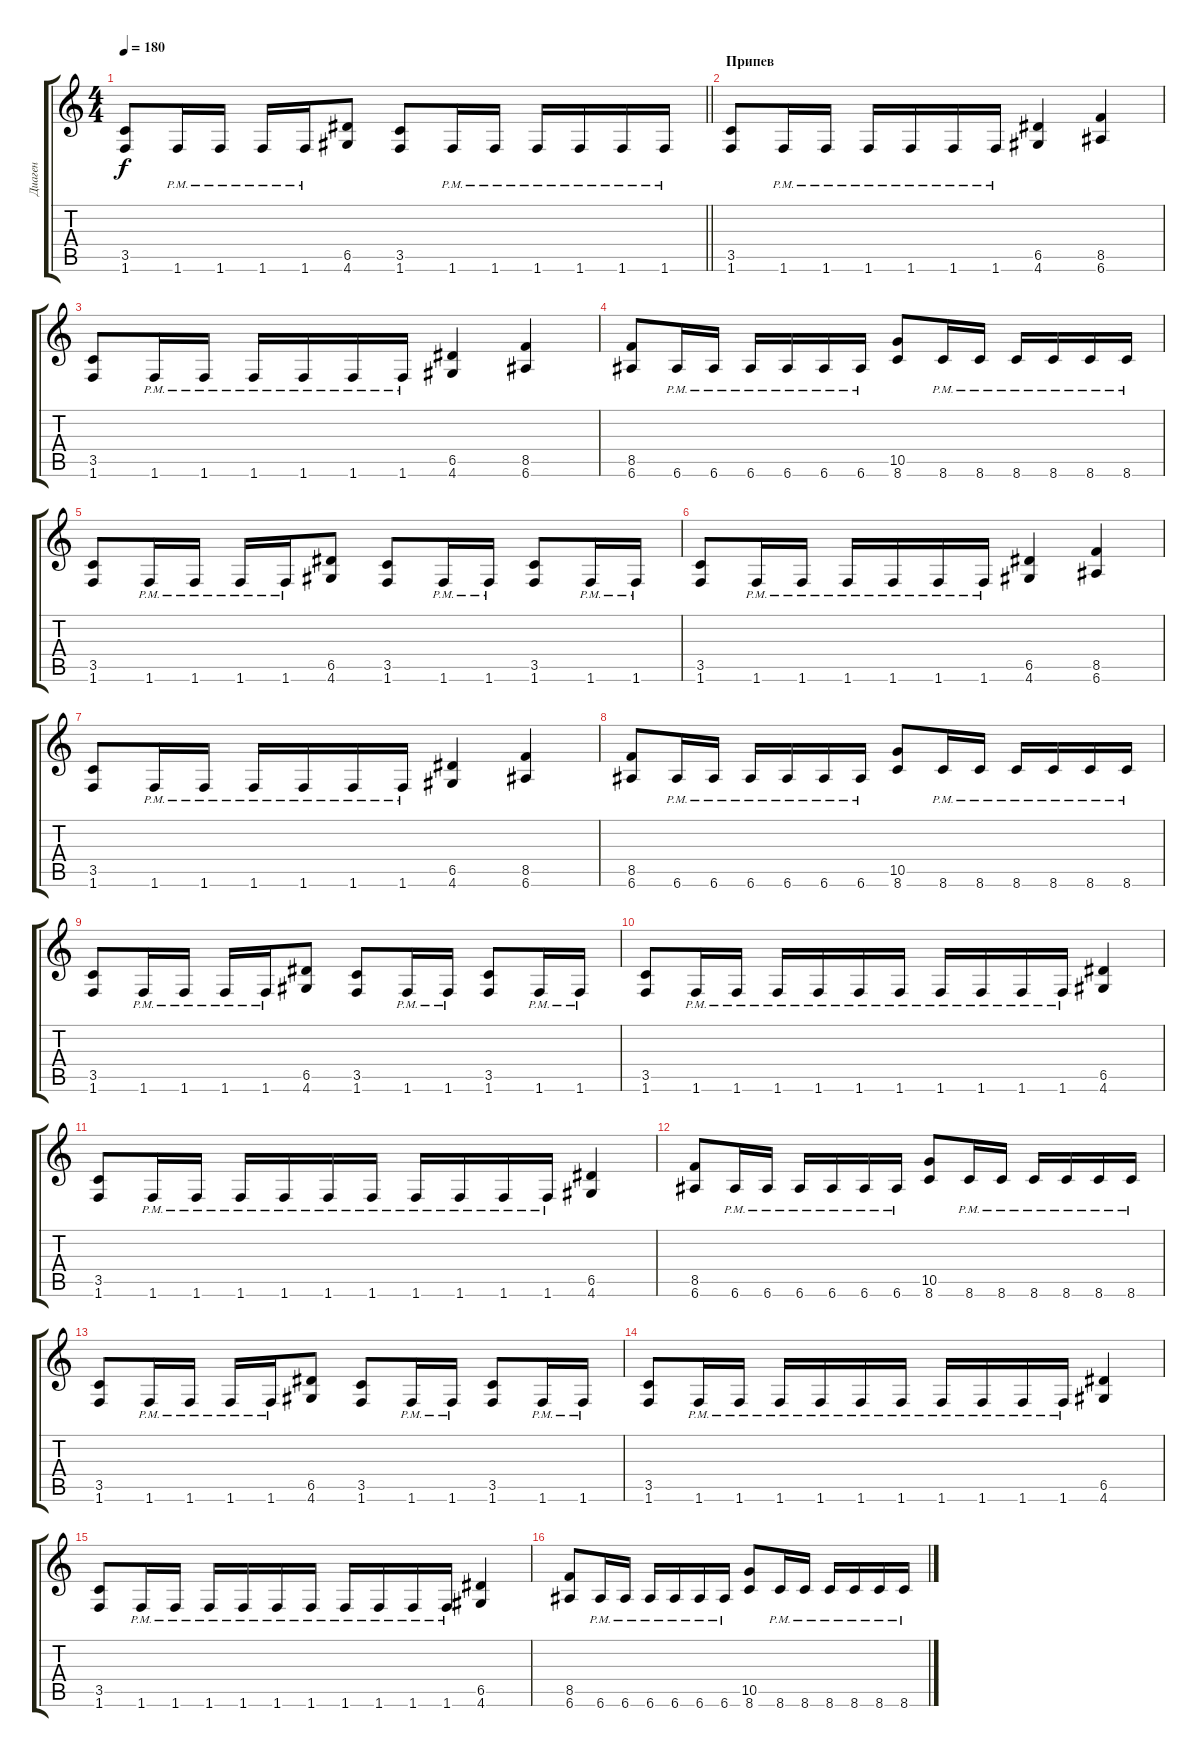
\track ("Диаген" "Диаген") {instrument distortionguitar}
\staff {score tabs}
\tuning (E4 B3 G3 D3 A2 E2) {hide}
\ts (4 4)
\tempo 180
\clef g2
\barLineRight lightlight
\ks c
(3.5 1.6).8{dy f} 1.6{pm}.16 1.6{pm}.16 1.6{pm}.16 1.6{pm}.16 (6.5 4.6).8 (3.5 1.6).8 1.6{pm}.16 1.6{pm}.16 1.6{pm}.16 1.6{pm}.16 1.6{pm}.16 1.6{pm}.16 |
\section ("" "Припев")
(3.5 1.6).8 1.6{pm}.16 1.6{pm}.16 1.6{pm}.16 1.6{pm}.16 1.6{pm}.16 1.6{pm}.16 (6.5 4.6).4 (8.5 6.6).4 |
(3.5 1.6).8 1.6{pm}.16 1.6{pm}.16 1.6{pm}.16 1.6{pm}.16 1.6{pm}.16 1.6{pm}.16 (6.5 4.6).4 (8.5 6.6).4 |
(8.5 6.6).8 6.6{pm}.16 6.6{pm}.16 6.6{pm}.16 6.6{pm}.16 6.6{pm}.16 6.6{pm}.16 (10.5 8.6).8 8.6{pm}.16 8.6{pm}.16 8.6{pm}.16 8.6{pm}.16 8.6{pm}.16 8.6{pm}.16 |
(3.5 1.6).8 1.6{pm}.16 1.6{pm}.16 1.6{pm}.16 1.6{pm}.16 (6.5 4.6).8 (3.5 1.6).8 1.6{pm}.16 1.6{pm}.16 (3.5 1.6).8 1.6{pm}.16 1.6{pm}.16 |
(3.5 1.6).8 1.6{pm}.16 1.6{pm}.16 1.6{pm}.16 1.6{pm}.16 1.6{pm}.16 1.6{pm}.16 (6.5 4.6).4 (8.5 6.6).4 |
(3.5 1.6).8 1.6{pm}.16 1.6{pm}.16 1.6{pm}.16 1.6{pm}.16 1.6{pm}.16 1.6{pm}.16 (6.5 4.6).4 (8.5 6.6).4 |
(8.5 6.6).8 6.6{pm}.16 6.6{pm}.16 6.6{pm}.16 6.6{pm}.16 6.6{pm}.16 6.6{pm}.16 (10.5 8.6).8 8.6{pm}.16 8.6{pm}.16 8.6{pm}.16 8.6{pm}.16 8.6{pm}.16 8.6{pm}.16 |
(3.5 1.6).8 1.6{pm}.16 1.6{pm}.16 1.6{pm}.16 1.6{pm}.16 (6.5 4.6).8 (3.5 1.6).8 1.6{pm}.16 1.6{pm}.16 (3.5 1.6).8 1.6{pm}.16 1.6{pm}.16 |
(3.5 1.6).8 1.6{pm}.16 1.6{pm}.16 1.6{pm}.16 1.6{pm}.16 1.6{pm}.16 1.6{pm}.16 1.6{pm}.16 1.6{pm}.16 1.6{pm}.16 1.6{pm}.16 (6.5 4.6).4 |
(3.5 1.6).8 1.6{pm}.16 1.6{pm}.16 1.6{pm}.16 1.6{pm}.16 1.6{pm}.16 1.6{pm}.16 1.6{pm}.16 1.6{pm}.16 1.6{pm}.16 1.6{pm}.16 (6.5 4.6).4 |
(8.5 6.6).8 6.6{pm}.16 6.6{pm}.16 6.6{pm}.16 6.6{pm}.16 6.6{pm}.16 6.6{pm}.16 (10.5 8.6).8 8.6{pm}.16 8.6{pm}.16 8.6{pm}.16 8.6{pm}.16 8.6{pm}.16 8.6{pm}.16 |
(3.5 1.6).8 1.6{pm}.16 1.6{pm}.16 1.6{pm}.16 1.6{pm}.16 (6.5 4.6).8 (3.5 1.6).8 1.6{pm}.16 1.6{pm}.16 (3.5 1.6).8 1.6{pm}.16 1.6{pm}.16 |
(3.5 1.6).8 1.6{pm}.16 1.6{pm}.16 1.6{pm}.16 1.6{pm}.16 1.6{pm}.16 1.6{pm}.16 1.6{pm}.16 1.6{pm}.16 1.6{pm}.16 1.6{pm}.16 (6.5 4.6).4 |
(3.5 1.6).8 1.6{pm}.16 1.6{pm}.16 1.6{pm}.16 1.6{pm}.16 1.6{pm}.16 1.6{pm}.16 1.6{pm}.16 1.6{pm}.16 1.6{pm}.16 1.6{pm}.16 (6.5 4.6).4 |
(8.5 6.6).8 6.6{pm}.16 6.6{pm}.16 6.6{pm}.16 6.6{pm}.16 6.6{pm}.16 6.6{pm}.16 (10.5 8.6).8 8.6{pm}.16 8.6{pm}.16 8.6{pm}.16 8.6{pm}.16 8.6{pm}.16 8.6{pm}.16
